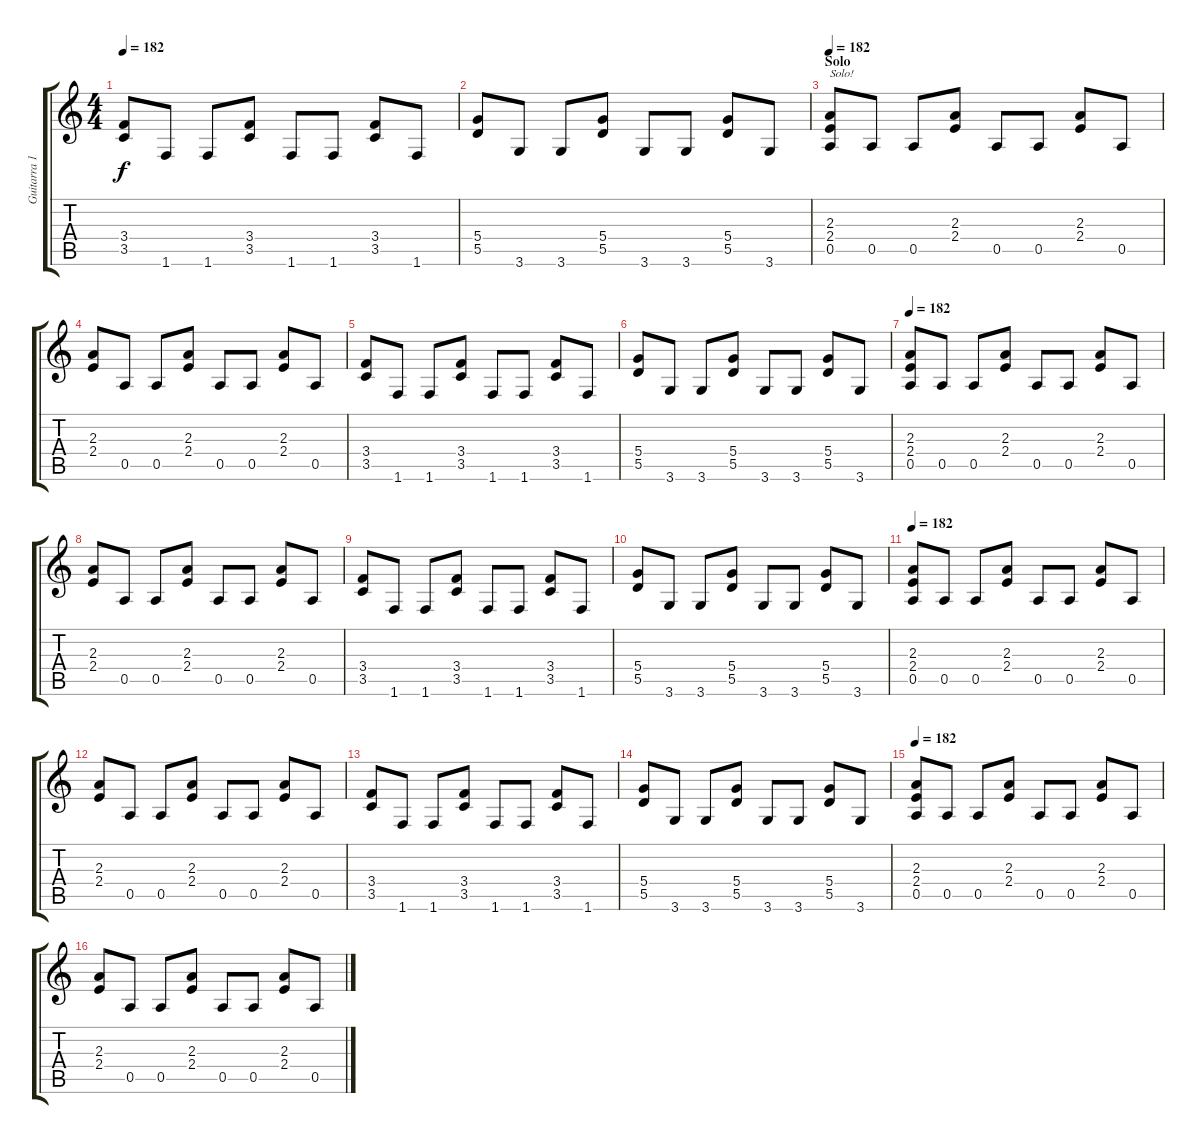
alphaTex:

\track ("Guitarra 1" "Guitarra 1") {instrument overdrivenguitar}
\staff {score tabs}
\tuning (E4 B3 G3 D3 A2 E2) {hide}
\ts (4 4)
\tempo 182
\clef g2
\ks c
(3.4 3.5).8{dy f} 1.6.8 1.6.8 (3.4 3.5).8 1.6.8 1.6.8 (3.4 3.5).8 1.6.8 |
(5.4 5.5).8 3.6.8 3.6.8 (5.4 5.5).8 3.6.8 3.6.8 (5.4 5.5).8 3.6.8 |
\section ("" "Solo")
\tempo 182
(2.3 2.4 0.5).8{txt "Solo!" volume 14} 0.5.8 0.5.8 (2.3 2.4).8 0.5.8 0.5.8 (2.3 2.4).8 0.5.8 |
(2.3 2.4).8 0.5.8 0.5.8 (2.3 2.4).8 0.5.8 0.5.8 (2.3 2.4).8 0.5.8 |
(3.4 3.5).8 1.6.8 1.6.8 (3.4 3.5).8 1.6.8 1.6.8 (3.4 3.5).8 1.6.8 |
(5.4 5.5).8 3.6.8 3.6.8 (5.4 5.5).8 3.6.8 3.6.8 (5.4 5.5).8 3.6.8 |
\tempo 182
(2.3 2.4 0.5).8{volume 14} 0.5.8 0.5.8 (2.3 2.4).8 0.5.8 0.5.8 (2.3 2.4).8 0.5.8 |
(2.3 2.4).8 0.5.8 0.5.8 (2.3 2.4).8 0.5.8 0.5.8 (2.3 2.4).8 0.5.8 |
(3.4 3.5).8 1.6.8 1.6.8 (3.4 3.5).8 1.6.8 1.6.8 (3.4 3.5).8 1.6.8 |
(5.4 5.5).8 3.6.8 3.6.8 (5.4 5.5).8 3.6.8 3.6.8 (5.4 5.5).8 3.6.8 |
\tempo 182
(2.3 2.4 0.5).8{volume 14} 0.5.8 0.5.8 (2.3 2.4).8 0.5.8 0.5.8 (2.3 2.4).8 0.5.8 |
(2.3 2.4).8 0.5.8 0.5.8 (2.3 2.4).8 0.5.8 0.5.8 (2.3 2.4).8 0.5.8 |
(3.4 3.5).8 1.6.8 1.6.8 (3.4 3.5).8 1.6.8 1.6.8 (3.4 3.5).8 1.6.8 |
(5.4 5.5).8 3.6.8 3.6.8 (5.4 5.5).8 3.6.8 3.6.8 (5.4 5.5).8 3.6.8 |
\tempo 182
(2.3 2.4 0.5).8{volume 14} 0.5.8 0.5.8 (2.3 2.4).8 0.5.8 0.5.8 (2.3 2.4).8 0.5.8 |
(2.3 2.4).8 0.5.8 0.5.8 (2.3 2.4).8 0.5.8 0.5.8 (2.3 2.4).8 0.5.8
